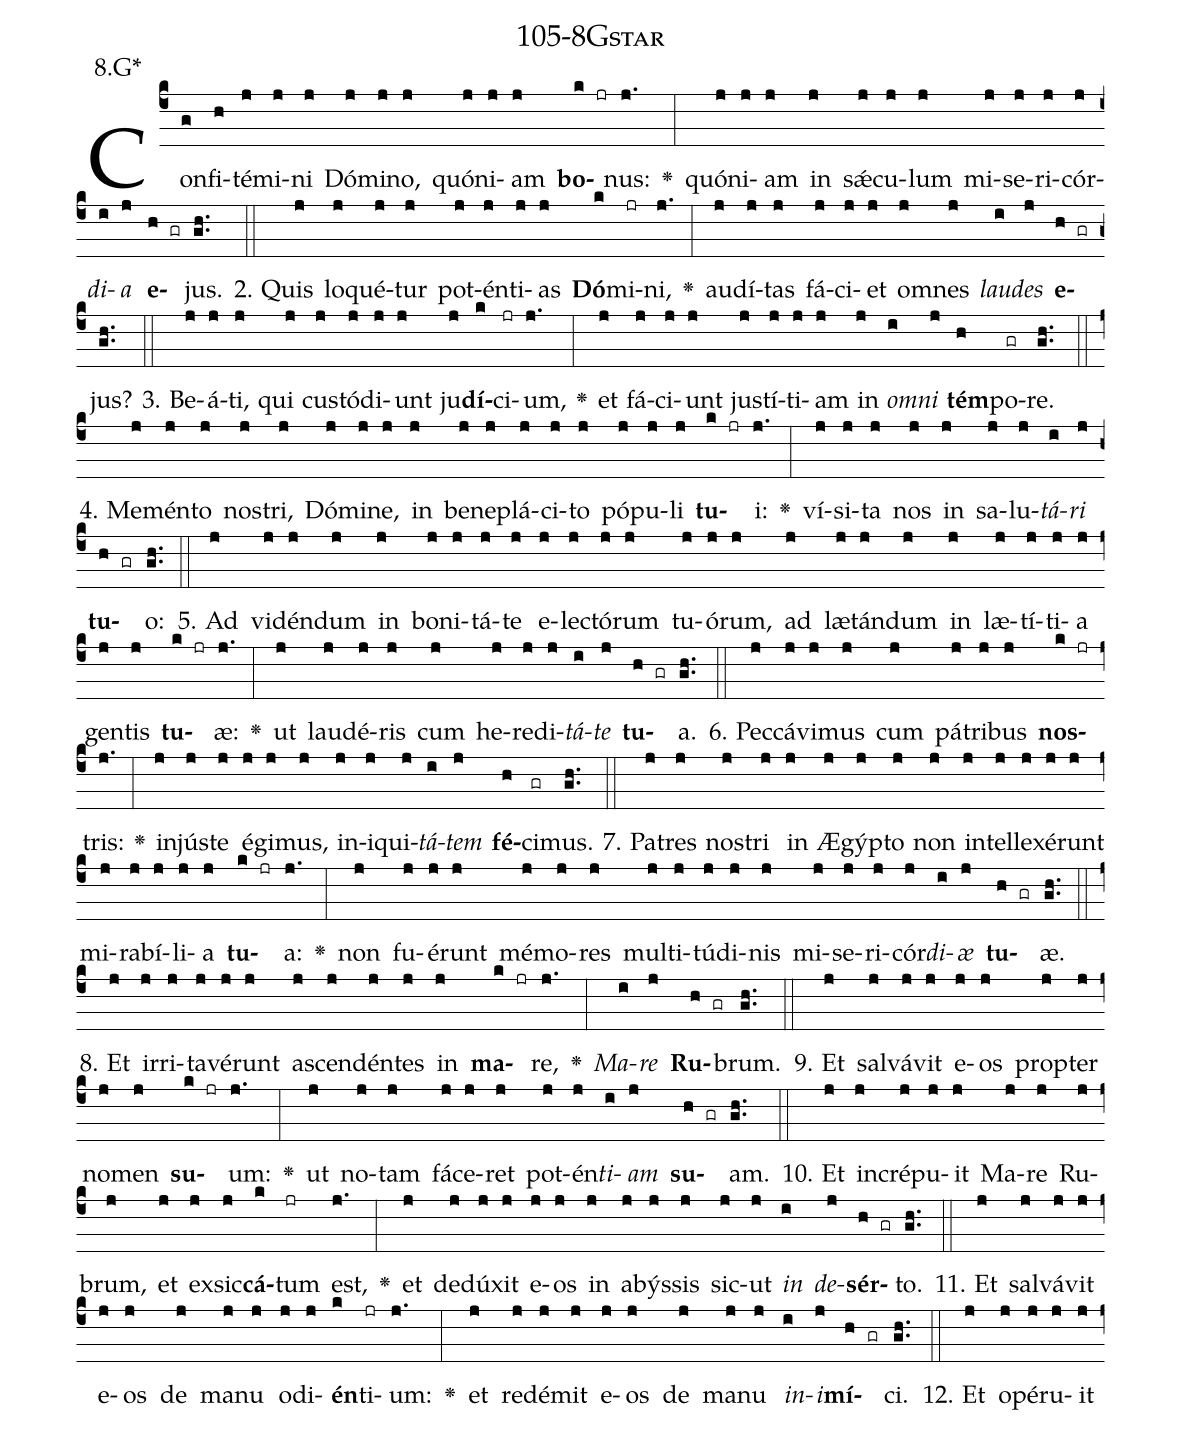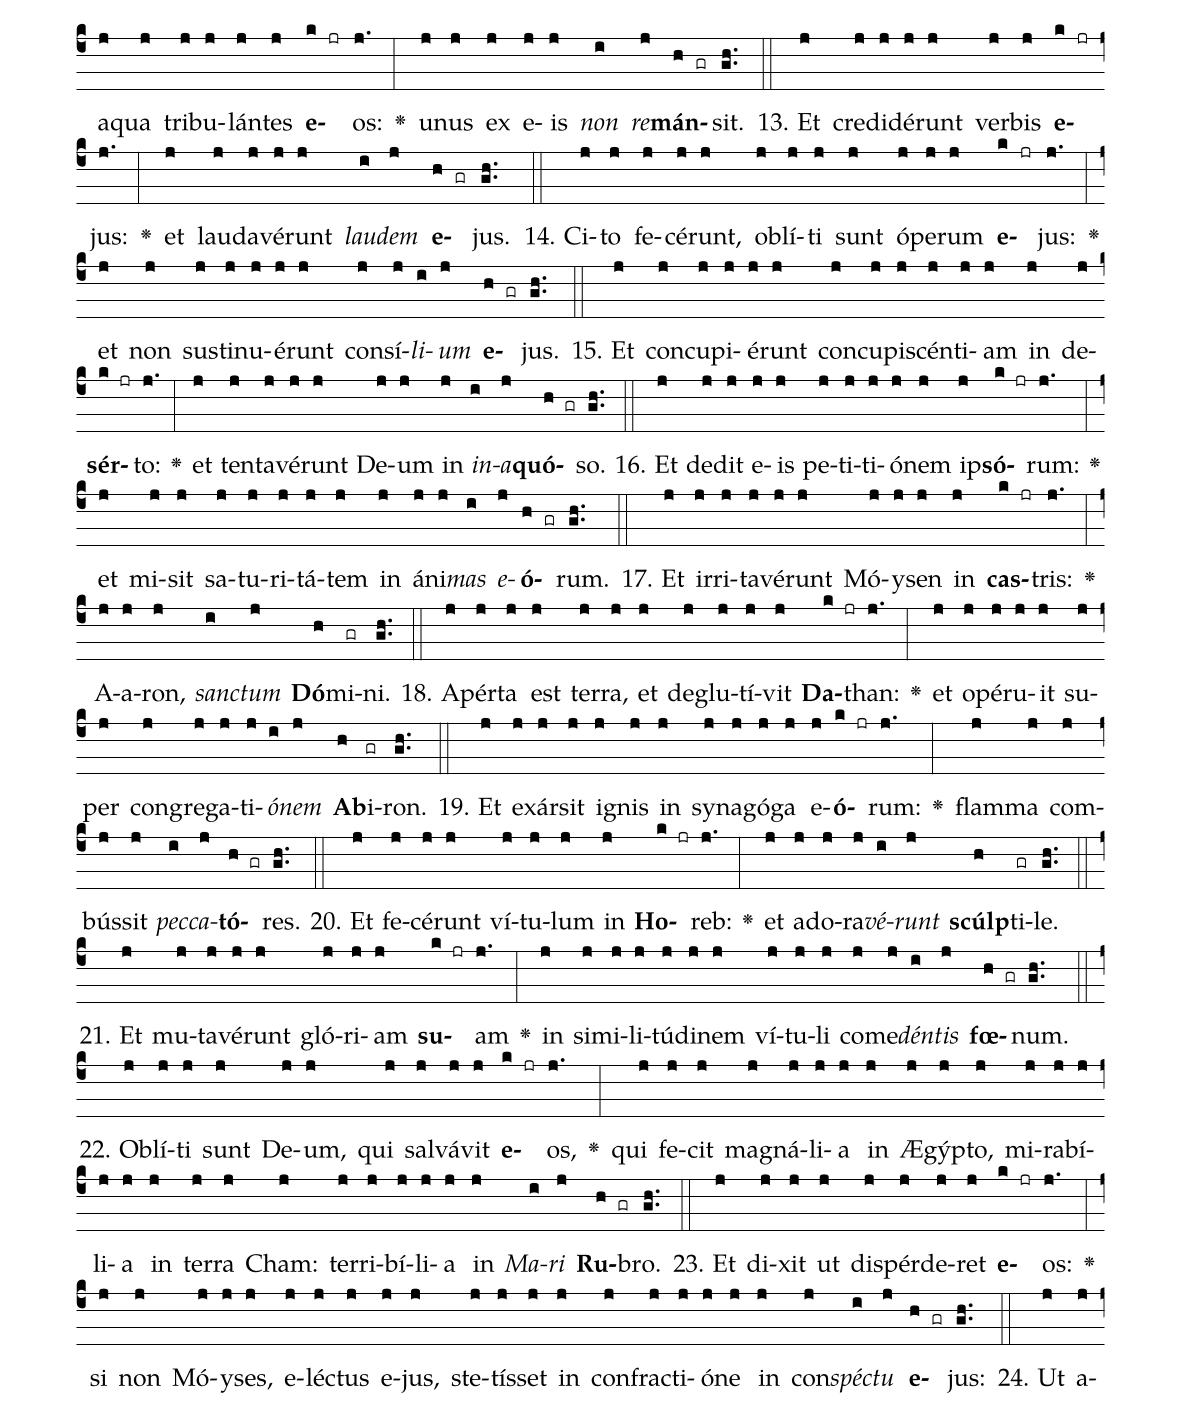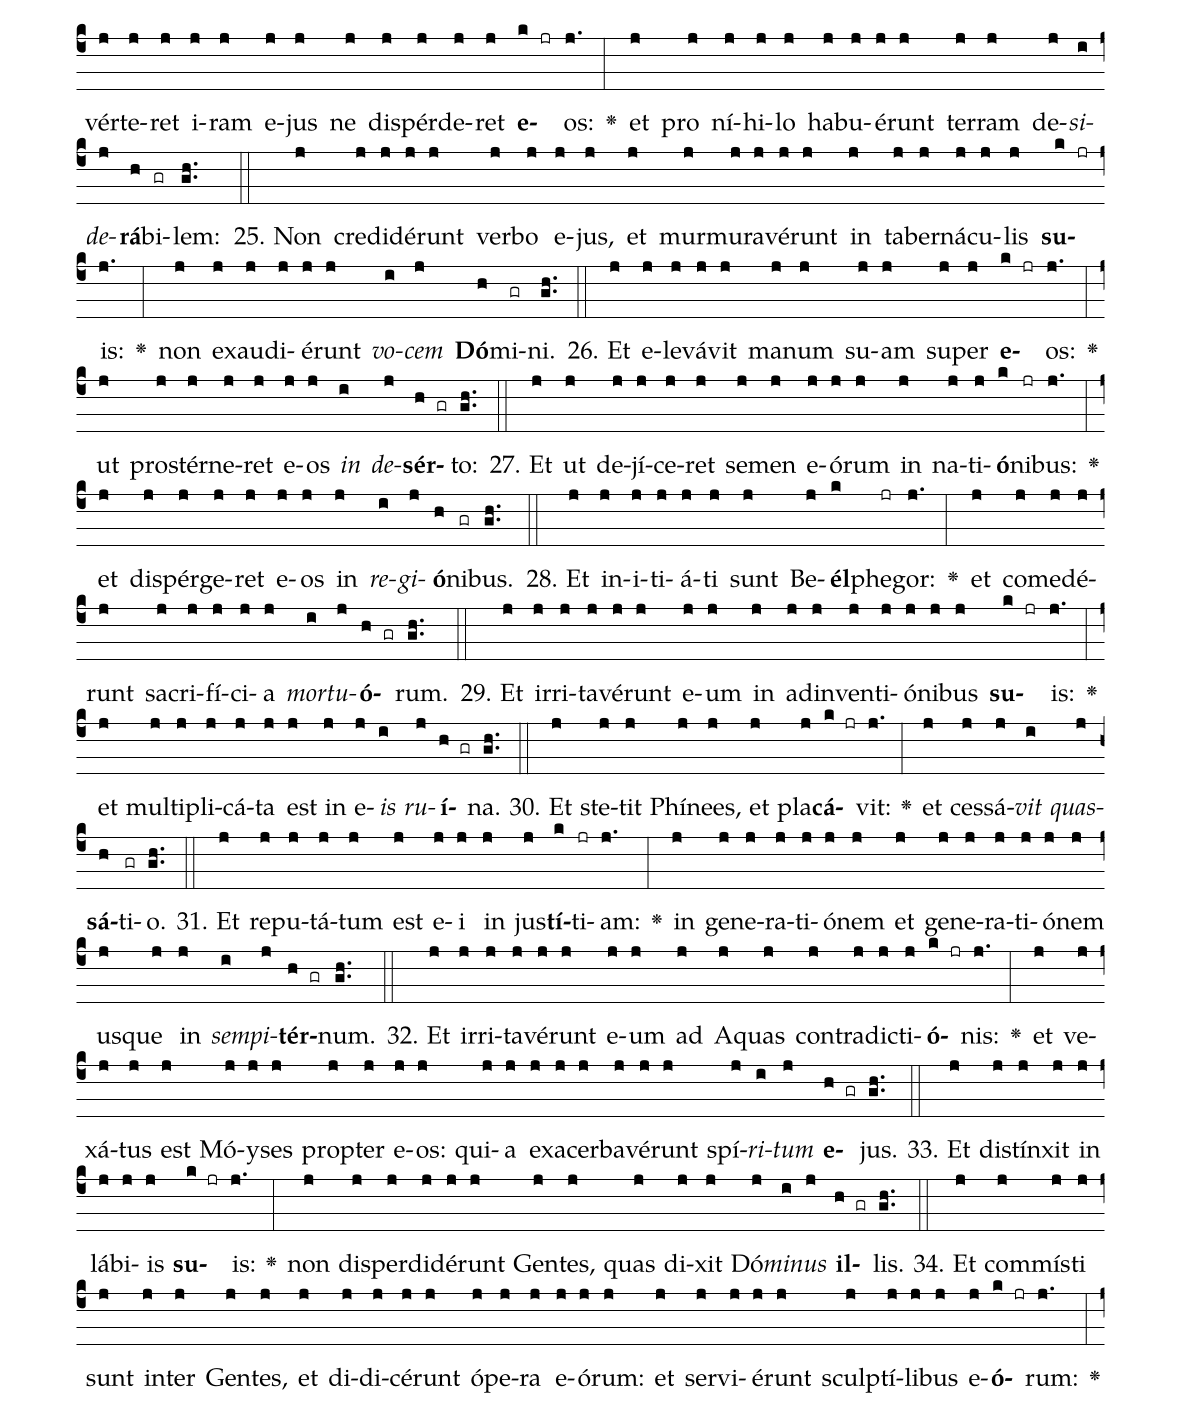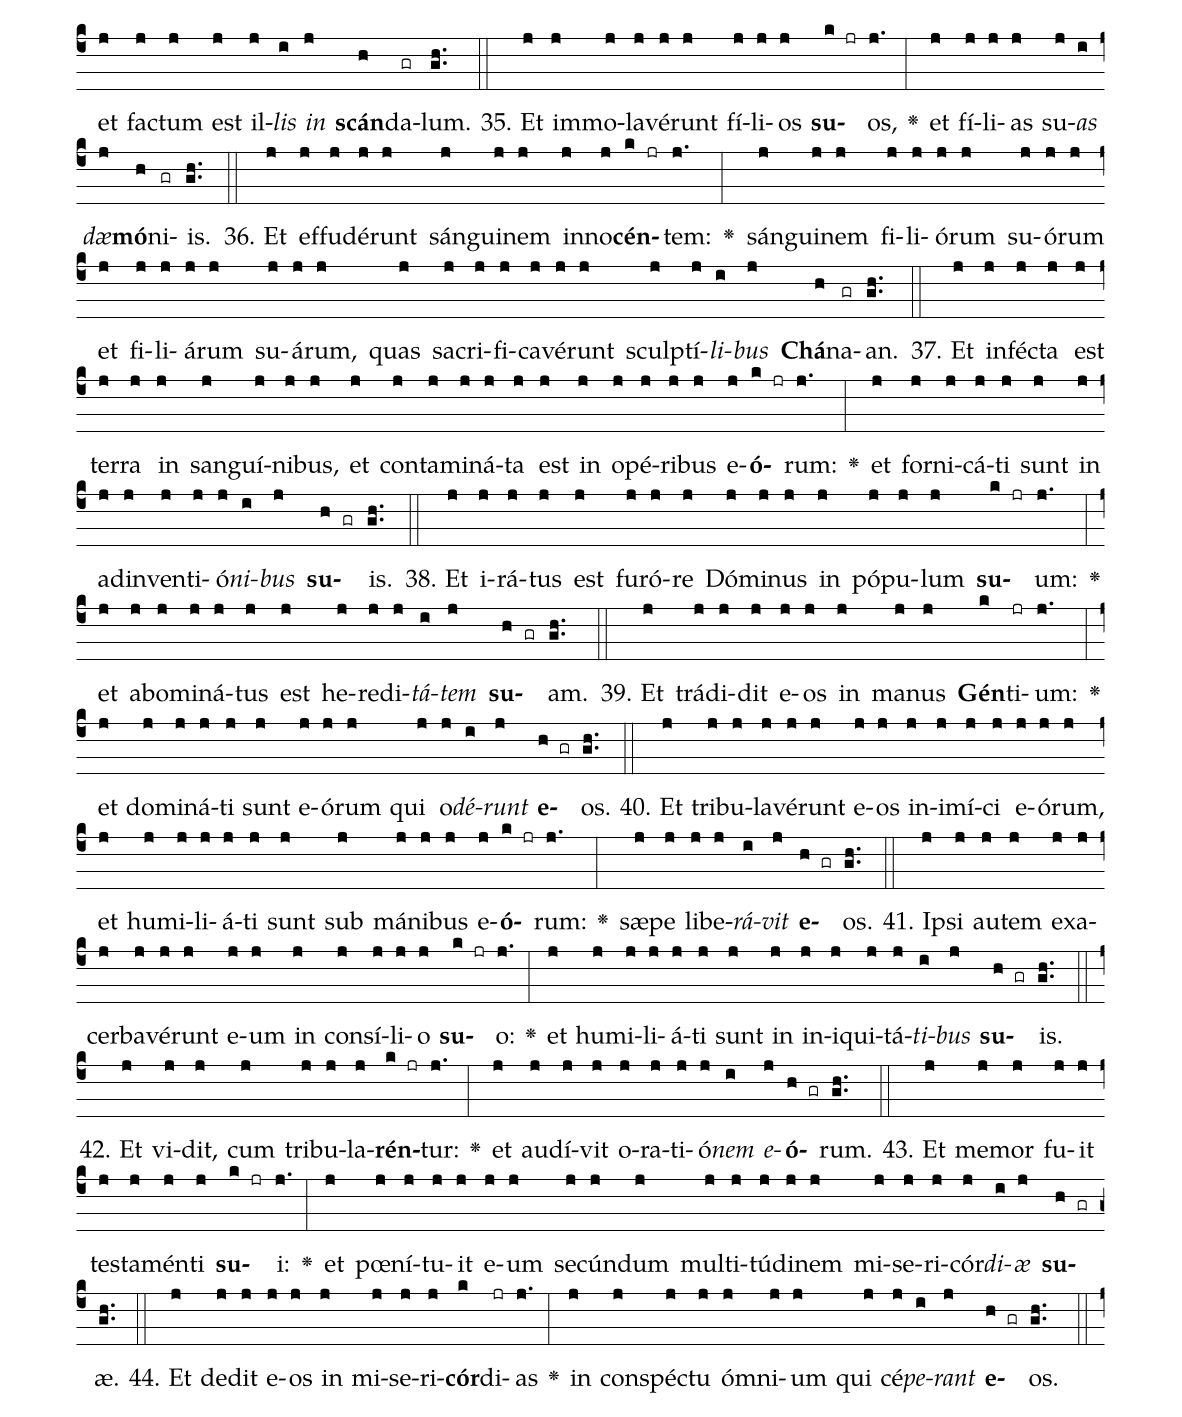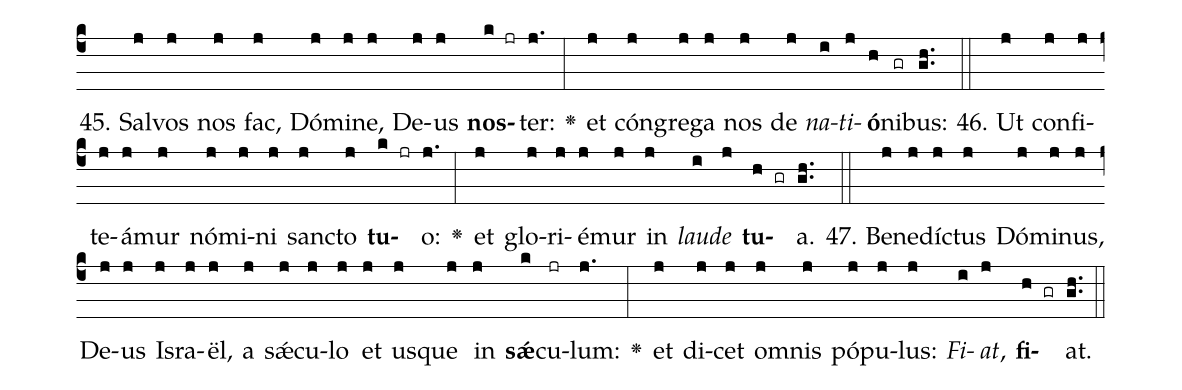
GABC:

name: 105-8Gstar;
annotation: 8.G*;
%%
(c4)Con(g)fi(h)té(j)mi(j)ni(j) Dó(j)mi(j)no,(j) quón(j)i(j)am(j) <b>bo</b>(k jr)nus:(j.) <v>\greheightstar</v>(:) quón(j)i(j)am(j) in(j) sǽ(j)cu(j)lum(j) mi(j)se(j)ri(j)cór(j)<i>di</i>(i)<i>a</i>(j) <b>e</b>(h gr)jus.(gh..) (::)
2. Quis(j) lo(j)qué(j)tur(j) pot(j)én(j)ti(j)as(j) <b>Dó</b>(k)mi(jr)ni,(j.) <v>\greheightstar</v>(:) au(j)dí(j)tas(j) fá(j)ci(j)et(j) om(j)nes(j) <i>lau</i>(i)<i>des</i>(j) <b>e</b>(h gr)jus?(gh..) (::)
3. Be(j)á(j)ti,(j) qui(j) cus(j)tó(j)di(j)unt(j) ju(j)<b>dí</b>(k)ci(jr)um,(j.) <v>\greheightstar</v>(:) et(j) fá(j)ci(j)unt(j) jus(j)tí(j)ti(j)am(j) in(j) <i>om</i>(i)<i>ni</i>(j) <b>tém</b>(h)po(gr)re.(gh..) (::)
4. Me(j)mén(j)to(j) nos(j)tri,(j) Dó(j)mi(j)ne,(j) in(j) be(j)ne(j)plá(j)ci(j)to(j) pó(j)pu(j)li(j) <b>tu</b>(k jr)i:(j.) <v>\greheightstar</v>(:) ví(j)si(j)ta(j) nos(j) in(j) sa(j)lu(j)<i>tá</i>(i)<i>ri</i>(j) <b>tu</b>(h gr)o:(gh..) (::)
5. Ad(j) vi(j)dén(j)dum(j) in(j) bo(j)ni(j)tá(j)te(j) e(j)lec(j)tó(j)rum(j) tu(j)ó(j)rum,(j) ad(j) læ(j)tán(j)dum(j) in(j) læ(j)tí(j)ti(j)a(j) gen(j)tis(j) <b>tu</b>(k jr)æ:(j.) <v>\greheightstar</v>(:) ut(j) lau(j)dé(j)ris(j) cum(j) he(j)re(j)di(j)<i>tá</i>(i)<i>te</i>(j) <b>tu</b>(h gr)a.(gh..) (::)
6. Pec(j)cá(j)vi(j)mus(j) cum(j) pá(j)tri(j)bus(j) <b>nos</b>(k jr)tris:(j.) <v>\greheightstar</v>(:) in(j)jús(j)te(j) é(j)gi(j)mus,(j) in(j)i(j)qui(j)<i>tá</i>(i)<i>tem</i>(j) <b>fé</b>(h)ci(gr)mus.(gh..) (::)
7. Pa(j)tres(j) nos(j)tri(j) in(j) Æ(j)gýp(j)to(j) non(j) in(j)tel(j)le(j)xé(j)runt(j) mi(j)ra(j)bí(j)li(j)a(j) <b>tu</b>(k jr)a:(j.) <v>\greheightstar</v>(:) non(j) fu(j)é(j)runt(j) mé(j)mo(j)res(j) mul(j)ti(j)tú(j)di(j)nis(j) mi(j)se(j)ri(j)cór(j)<i>di</i>(i)<i>æ</i>(j) <b>tu</b>(h gr)æ.(gh..) (::)
8. Et(j) ir(j)ri(j)ta(j)vé(j)runt(j) a(j)scen(j)dén(j)tes(j) in(j) <b>ma</b>(k jr)re,(j.) <v>\greheightstar</v>(:) <i>Ma</i>(i)<i>re</i>(j) <b>Ru</b>(h gr)brum.(gh..) (::)
9. Et(j) sal(j)vá(j)vit(j) e(j)os(j) prop(j)ter(j) no(j)men(j) <b>su</b>(k jr)um:(j.) <v>\greheightstar</v>(:) ut(j) no(j)tam(j) fá(j)ce(j)ret(j) pot(j)én(j)<i>ti</i>(i)<i>am</i>(j) <b>su</b>(h gr)am.(gh..) (::)
10. Et(j) in(j)cré(j)pu(j)it(j) Ma(j)re(j) Ru(j)brum,(j) et(j) ex(j)sic(j)<b>cá</b>(k)tum(jr) est,(j.) <v>\greheightstar</v>(:) et(j) de(j)dú(j)xit(j) e(j)os(j) in(j) a(j)býs(j)sis(j) sic(j)ut(j) <i>in</i>(i) <i>de</i>(j)<b>sér</b>(h gr)to.(gh..) (::)
11. Et(j) sal(j)vá(j)vit(j) e(j)os(j) de(j) ma(j)nu(j) o(j)di(j)<b>én</b>(k)ti(jr)um:(j.) <v>\greheightstar</v>(:) et(j) red(j)é(j)mit(j) e(j)os(j) de(j) ma(j)nu(j) <i>in</i>(i)<i>i</i>(j)<b>mí</b>(h gr)ci.(gh..) (::)
12. Et(j) o(j)pé(j)ru(j)it(j) a(j)qua(j) tri(j)bu(j)lán(j)tes(j) <b>e</b>(k jr)os:(j.) <v>\greheightstar</v>(:) u(j)nus(j) ex(j) e(j)is(j) <i>non</i>(i) <i>re</i>(j)<b>mán</b>(h gr)sit.(gh..) (::)
13. Et(j) cre(j)di(j)dé(j)runt(j) ver(j)bis(j) <b>e</b>(k jr)jus:(j.) <v>\greheightstar</v>(:) et(j) lau(j)da(j)vé(j)runt(j) <i>lau</i>(i)<i>dem</i>(j) <b>e</b>(h gr)jus.(gh..) (::)
14. Ci(j)to(j) fe(j)cé(j)runt,(j) ob(j)lí(j)ti(j) sunt(j) ó(j)pe(j)rum(j) <b>e</b>(k jr)jus:(j.) <v>\greheightstar</v>(:) et(j) non(j) sus(j)ti(j)nu(j)é(j)runt(j) con(j)sí(j)<i>li</i>(i)<i>um</i>(j) <b>e</b>(h gr)jus.(gh..) (::)
15. Et(j) con(j)cu(j)pi(j)é(j)runt(j) con(j)cu(j)pi(j)scén(j)ti(j)am(j) in(j) de(j)<b>sér</b>(k jr)to:(j.) <v>\greheightstar</v>(:) et(j) ten(j)ta(j)vé(j)runt(j) De(j)um(j) in(j) <i>in</i>(i)<i>a</i>(j)<b>quó</b>(h gr)so.(gh..) (::)
16. Et(j) de(j)dit(j) e(j)is(j) pe(j)ti(j)ti(j)ó(j)nem(j) ip(j)<b>só</b>(k jr)rum:(j.) <v>\greheightstar</v>(:) et(j) mi(j)sit(j) sa(j)tu(j)ri(j)tá(j)tem(j) in(j) á(j)ni(j)<i>mas</i>(i) <i>e</i>(j)<b>ó</b>(h gr)rum.(gh..) (::)
17. Et(j) ir(j)ri(j)ta(j)vé(j)runt(j) Mó(j)y(j)sen(j) in(j) <b>cas</b>(k jr)tris:(j.) <v>\greheightstar</v>(:) A(j)a(j)ron,(j) <i>sanc</i>(i)<i>tum</i>(j) <b>Dó</b>(h)mi(gr)ni.(gh..) (::)
18. A(j)pér(j)ta(j) est(j) ter(j)ra,(j) et(j) de(j)glu(j)tí(j)vit(j) <b>Da</b>(k jr)than:(j.) <v>\greheightstar</v>(:) et(j) o(j)pé(j)ru(j)it(j) su(j)per(j) con(j)gre(j)ga(j)ti(j)<i>ó</i>(i)<i>nem</i>(j) <b>Ab</b>(h)i(gr)ron.(gh..) (::)
19. Et(j) ex(j)ár(j)sit(j) i(j)gnis(j) in(j) sy(j)na(j)gó(j)ga(j) e(j)<b>ó</b>(k jr)rum:(j.) <v>\greheightstar</v>(:) flam(j)ma(j) com(j)bús(j)sit(j) <i>pec</i>(i)<i>ca</i>(j)<b>tó</b>(h gr)res.(gh..) (::)
20. Et(j) fe(j)cé(j)runt(j) ví(j)tu(j)lum(j) in(j) <b>Ho</b>(k jr)reb:(j.) <v>\greheightstar</v>(:) et(j) ad(j)o(j)ra(j)<i>vé</i>(i)<i>runt</i>(j) <b>scúlp</b>(h)ti(gr)le.(gh..) (::)
21. Et(j) mu(j)ta(j)vé(j)runt(j) gló(j)ri(j)am(j) <b>su</b>(k jr)am(j.) <v>\greheightstar</v>(:) in(j) si(j)mi(j)li(j)tú(j)di(j)nem(j) ví(j)tu(j)li(j) com(j)e(j)<i>dén</i>(i)<i>tis</i>(j) <b>fœ</b>(h gr)num.(gh..) (::)
22. Ob(j)lí(j)ti(j) sunt(j) De(j)um,(j) qui(j) sal(j)vá(j)vit(j) <b>e</b>(k jr)os,(j.) <v>\greheightstar</v>(:) qui(j) fe(j)cit(j) ma(j)gná(j)li(j)a(j) in(j) Æ(j)gýp(j)to,(j) mi(j)ra(j)bí(j)li(j)a(j) in(j) ter(j)ra(j) Cham:(j) ter(j)ri(j)bí(j)li(j)a(j) in(j) <i>Ma</i>(i)<i>ri</i>(j) <b>Ru</b>(h gr)bro.(gh..) (::)
23. Et(j) di(j)xit(j) ut(j) dis(j)pér(j)de(j)ret(j) <b>e</b>(k jr)os:(j.) <v>\greheightstar</v>(:) si(j) non(j) Mó(j)y(j)ses,(j) e(j)léc(j)tus(j) e(j)jus,(j) ste(j)tís(j)set(j) in(j) con(j)frac(j)ti(j)ó(j)ne(j) in(j) con(j)<i>spéc</i>(i)<i>tu</i>(j) <b>e</b>(h gr)jus:(gh..) (::)
24. Ut(j) a(j)vér(j)te(j)ret(j) i(j)ram(j) e(j)jus(j) ne(j) dis(j)pér(j)de(j)ret(j) <b>e</b>(k jr)os:(j.) <v>\greheightstar</v>(:) et(j) pro(j) ní(j)hi(j)lo(j) ha(j)bu(j)é(j)runt(j) ter(j)ram(j) de(j)<i>si</i>(i)<i>de</i>(j)<b>rá</b>(h)bi(gr)lem:(gh..) (::)
25. Non(j) cre(j)di(j)dé(j)runt(j) ver(j)bo(j) e(j)jus,(j) et(j) mur(j)mu(j)ra(j)vé(j)runt(j) in(j) ta(j)ber(j)ná(j)cu(j)lis(j) <b>su</b>(k jr)is:(j.) <v>\greheightstar</v>(:) non(j) ex(j)au(j)di(j)é(j)runt(j) <i>vo</i>(i)<i>cem</i>(j) <b>Dó</b>(h)mi(gr)ni.(gh..) (::)
26. Et(j) e(j)le(j)vá(j)vit(j) ma(j)num(j) su(j)am(j) su(j)per(j) <b>e</b>(k jr)os:(j.) <v>\greheightstar</v>(:) ut(j) pro(j)stér(j)ne(j)ret(j) e(j)os(j) <i>in</i>(i) <i>de</i>(j)<b>sér</b>(h gr)to:(gh..) (::)
27. Et(j) ut(j) de(j)jí(j)ce(j)ret(j) se(j)men(j) e(j)ó(j)rum(j) in(j) na(j)ti(j)<b>ó</b>(k)ni(jr)bus:(j.) <v>\greheightstar</v>(:) et(j) di(j)spér(j)ge(j)ret(j) e(j)os(j) in(j) <i>re</i>(i)<i>gi</i>(j)<b>ó</b>(h)ni(gr)bus.(gh..) (::)
28. Et(j) in(j)i(j)ti(j)á(j)ti(j) sunt(j) Be(j)<b>él</b>(k)phe(jr)gor:(j.) <v>\greheightstar</v>(:) et(j) com(j)e(j)dé(j)runt(j) sa(j)cri(j)fí(j)ci(j)a(j) <i>mor</i>(i)<i>tu</i>(j)<b>ó</b>(h gr)rum.(gh..) (::)
29. Et(j) ir(j)ri(j)ta(j)vé(j)runt(j) e(j)um(j) in(j) ad(j)in(j)ven(j)ti(j)ó(j)ni(j)bus(j) <b>su</b>(k jr)is:(j.) <v>\greheightstar</v>(:) et(j) mul(j)ti(j)pli(j)cá(j)ta(j) est(j) in(j) e(j)<i>is</i>(i) <i>ru</i>(j)<b>í</b>(h gr)na.(gh..) (::)
30. Et(j) ste(j)tit(j) Phí(j)nees,(j) et(j) pla(j)<b>cá</b>(k jr)vit:(j.) <v>\greheightstar</v>(:) et(j) ces(j)sá(j)<i>vit</i>(i) <i>quas</i>(j)<b>sá</b>(h)ti(gr)o.(gh..) (::)
31. Et(j) re(j)pu(j)tá(j)tum(j) est(j) e(j)i(j) in(j) jus(j)<b>tí</b>(k)ti(jr)am:(j.) <v>\greheightstar</v>(:) in(j) ge(j)ne(j)ra(j)ti(j)ó(j)nem(j) et(j) ge(j)ne(j)ra(j)ti(j)ó(j)nem(j) us(j)que(j) in(j) <i>sem</i>(i)<i>pi</i>(j)<b>tér</b>(h gr)num.(gh..) (::)
32. Et(j) ir(j)ri(j)ta(j)vé(j)runt(j) e(j)um(j) ad(j) A(j)quas(j) con(j)tra(j)dic(j)ti(j)<b>ó</b>(k jr)nis:(j.) <v>\greheightstar</v>(:) et(j) ve(j)xá(j)tus(j) est(j) Mó(j)y(j)ses(j) prop(j)ter(j) e(j)os:(j) qui(j)a(j) ex(j)a(j)cer(j)ba(j)vé(j)runt(j) spí(j)<i>ri</i>(i)<i>tum</i>(j) <b>e</b>(h gr)jus.(gh..) (::)
33. Et(j) di(j)stín(j)xit(j) in(j) lá(j)bi(j)is(j) <b>su</b>(k jr)is:(j.) <v>\greheightstar</v>(:) non(j) dis(j)per(j)di(j)dé(j)runt(j) Gen(j)tes,(j) quas(j) di(j)xit(j) Dó(j)<i>mi</i>(i)<i>nus</i>(j) <b>il</b>(h gr)lis.(gh..) (::)
34. Et(j) com(j)mís(j)ti(j) sunt(j) in(j)ter(j) Gen(j)tes,(j) et(j) di(j)di(j)cé(j)runt(j) ó(j)pe(j)ra(j) e(j)ó(j)rum:(j) et(j) ser(j)vi(j)é(j)runt(j) sculp(j)tí(j)li(j)bus(j) e(j)<b>ó</b>(k jr)rum:(j.) <v>\greheightstar</v>(:) et(j) fac(j)tum(j) est(j) il(j)<i>lis</i>(i) <i>in</i>(j) <b>scán</b>(h)da(gr)lum.(gh..) (::)
35. Et(j) im(j)mo(j)la(j)vé(j)runt(j) fí(j)li(j)os(j) <b>su</b>(k jr)os,(j.) <v>\greheightstar</v>(:) et(j) fí(j)li(j)as(j) su(j)<i>as</i>(i) <i>dæ</i>(j)<b>mó</b>(h)ni(gr)is.(gh..) (::)
36. Et(j) ef(j)fu(j)dé(j)runt(j) sán(j)gui(j)nem(j) in(j)no(j)<b>cén</b>(k jr)tem:(j.) <v>\greheightstar</v>(:) sán(j)gui(j)nem(j) fi(j)li(j)ó(j)rum(j) su(j)ó(j)rum(j) et(j) fi(j)li(j)á(j)rum(j) su(j)á(j)rum,(j) quas(j) sa(j)cri(j)fi(j)ca(j)vé(j)runt(j) sculp(j)tí(j)<i>li</i>(i)<i>bus</i>(j) <b>Chá</b>(h)na(gr)an.(gh..) (::)
37. Et(j) in(j)féc(j)ta(j) est(j) ter(j)ra(j) in(j) san(j)guí(j)ni(j)bus,(j) et(j) con(j)ta(j)mi(j)ná(j)ta(j) est(j) in(j) o(j)pé(j)ri(j)bus(j) e(j)<b>ó</b>(k jr)rum:(j.) <v>\greheightstar</v>(:) et(j) for(j)ni(j)cá(j)ti(j) sunt(j) in(j) ad(j)in(j)ven(j)ti(j)ó(j)<i>ni</i>(i)<i>bus</i>(j) <b>su</b>(h gr)is.(gh..) (::)
38. Et(j) i(j)rá(j)tus(j) est(j) fu(j)ró(j)re(j) Dó(j)mi(j)nus(j) in(j) pó(j)pu(j)lum(j) <b>su</b>(k jr)um:(j.) <v>\greheightstar</v>(:) et(j) ab(j)o(j)mi(j)ná(j)tus(j) est(j) he(j)re(j)di(j)<i>tá</i>(i)<i>tem</i>(j) <b>su</b>(h gr)am.(gh..) (::)
39. Et(j) trá(j)di(j)dit(j) e(j)os(j) in(j) ma(j)nus(j) <b>Gén</b>(k)ti(jr)um:(j.) <v>\greheightstar</v>(:) et(j) do(j)mi(j)ná(j)ti(j) sunt(j) e(j)ó(j)rum(j) qui(j) o(j)<i>dé</i>(i)<i>runt</i>(j) <b>e</b>(h gr)os.(gh..) (::)
40. Et(j) tri(j)bu(j)la(j)vé(j)runt(j) e(j)os(j) in(j)i(j)mí(j)ci(j) e(j)ó(j)rum,(j) et(j) hu(j)mi(j)li(j)á(j)ti(j) sunt(j) sub(j) má(j)ni(j)bus(j) e(j)<b>ó</b>(k jr)rum:(j.) <v>\greheightstar</v>(:) sæ(j)pe(j) li(j)be(j)<i>rá</i>(i)<i>vit</i>(j) <b>e</b>(h gr)os.(gh..) (::)
41. Ip(j)si(j) au(j)tem(j) ex(j)a(j)cer(j)ba(j)vé(j)runt(j) e(j)um(j) in(j) con(j)sí(j)li(j)o(j) <b>su</b>(k jr)o:(j.) <v>\greheightstar</v>(:) et(j) hu(j)mi(j)li(j)á(j)ti(j) sunt(j) in(j) in(j)i(j)qui(j)tá(j)<i>ti</i>(i)<i>bus</i>(j) <b>su</b>(h gr)is.(gh..) (::)
42. Et(j) vi(j)dit,(j) cum(j) tri(j)bu(j)la(j)<b>rén</b>(k jr)tur:(j.) <v>\greheightstar</v>(:) et(j) au(j)dí(j)vit(j) o(j)ra(j)ti(j)ó(j)<i>nem</i>(i) <i>e</i>(j)<b>ó</b>(h gr)rum.(gh..) (::)
43. Et(j) me(j)mor(j) fu(j)it(j) tes(j)ta(j)mén(j)ti(j) <b>su</b>(k jr)i:(j.) <v>\greheightstar</v>(:) et(j) pœ(j)ní(j)tu(j)it(j) e(j)um(j) se(j)cún(j)dum(j) mul(j)ti(j)tú(j)di(j)nem(j) mi(j)se(j)ri(j)cór(j)<i>di</i>(i)<i>æ</i>(j) <b>su</b>(h gr)æ.(gh..) (::)
44. Et(j) de(j)dit(j) e(j)os(j) in(j) mi(j)se(j)ri(j)<b>cór</b>(k)di(jr)as(j.) <v>\greheightstar</v>(:) in(j) con(j)spéc(j)tu(j) óm(j)ni(j)um(j) qui(j) cé(j)<i>pe</i>(i)<i>rant</i>(j) <b>e</b>(h gr)os.(gh..) (::)
45. Sal(j)vos(j) nos(j) fac,(j) Dó(j)mi(j)ne,(j) De(j)us(j) <b>nos</b>(k jr)ter:(j.) <v>\greheightstar</v>(:) et(j) cón(j)gre(j)ga(j) nos(j) de(j) <i>na</i>(i)<i>ti</i>(j)<b>ó</b>(h)ni(gr)bus:(gh..) (::)
46. Ut(j) con(j)fi(j)te(j)á(j)mur(j) nó(j)mi(j)ni(j) sanc(j)to(j) <b>tu</b>(k jr)o:(j.) <v>\greheightstar</v>(:) et(j) glo(j)ri(j)é(j)mur(j) in(j) <i>lau</i>(i)<i>de</i>(j) <b>tu</b>(h gr)a.(gh..) (::)
47. Be(j)ne(j)díc(j)tus(j) Dó(j)mi(j)nus,(j) De(j)us(j) Is(j)ra(j)ël,(j) a(j) sǽ(j)cu(j)lo(j) et(j) us(j)que(j) in(j) <b>sǽ</b>(k)cu(jr)lum:(j.) <v>\greheightstar</v>(:) et(j) di(j)cet(j) om(j)nis(j) pó(j)pu(j)lus:(j) <i>Fi</i>(i)<i>at</i>,(j) <b>fi</b>(h gr)at.(gh..) (::)
